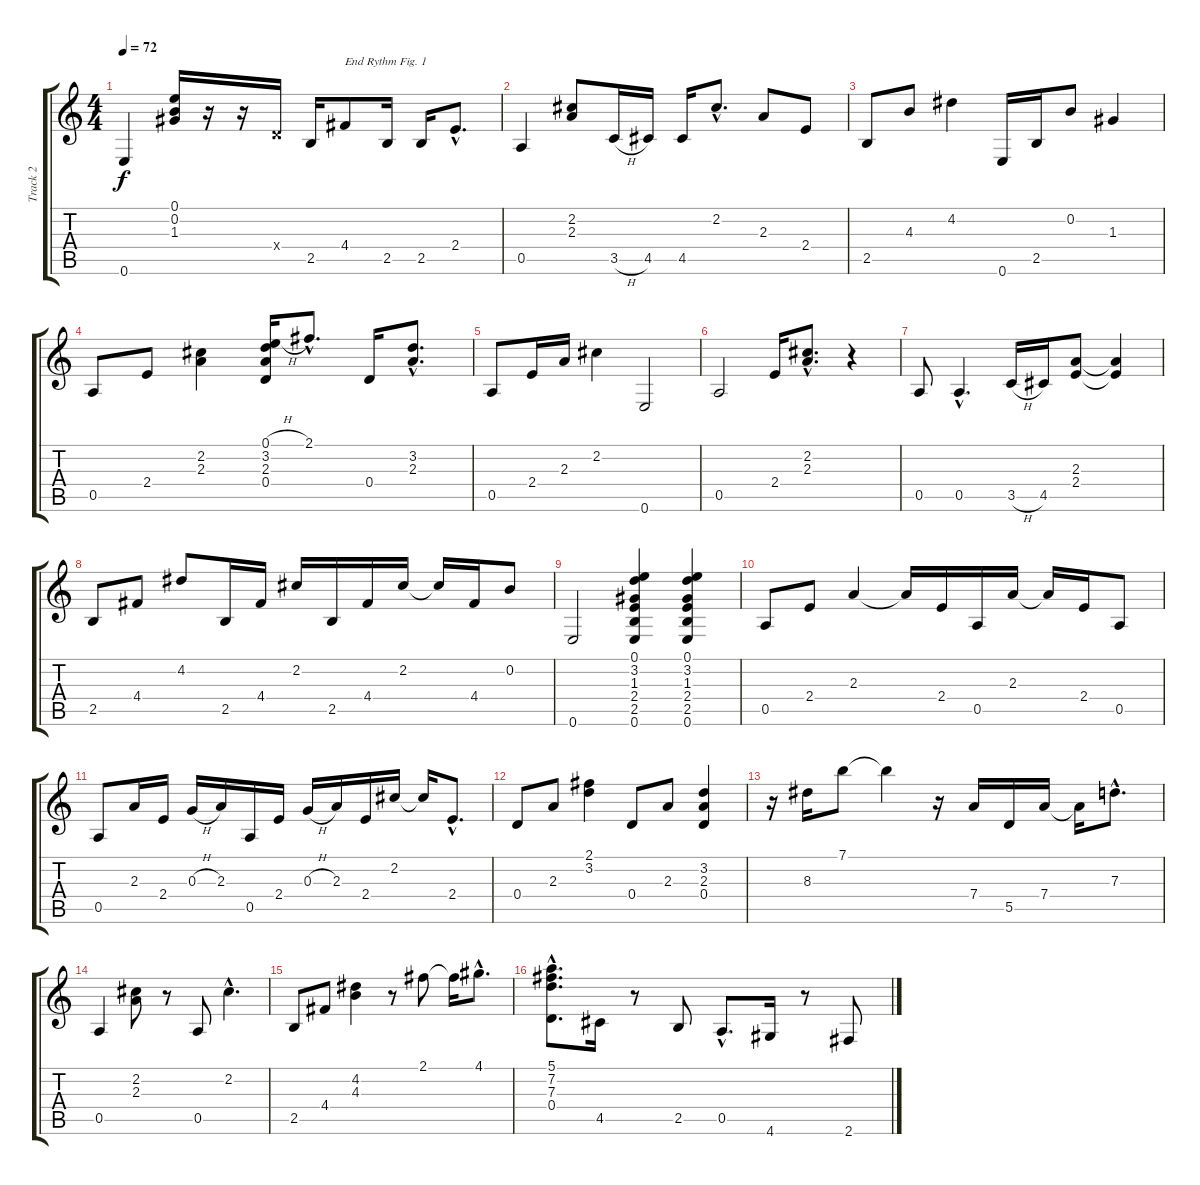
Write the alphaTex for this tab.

\track ("Track 2" "Track 2") {instrument acousticguitarnylon}
\staff {score tabs}
\tuning (E4 B3 G3 D3 A2 E2) {hide}
\ts (4 4)
\tempo 72
\clef g2
\ks c
0.6.4{dy f} (0.1 0.2 1.3).16 r.16 r.16 0.4{x}.16 2.5.16 4.4.8{txt "End Rythm Fig. 1"} 2.5.16 2.5.16 2.4{hac}.8{d} |
0.5.4 (2.2 2.3).8 3.5{h}.16 4.5.16 4.5.16 2.2{hac}.8{d} 2.3.8 2.4.8 |
2.5.8 4.3.8 4.2.4 0.6.16 2.5.16 0.2.8 1.3.4 |
0.5.8 2.4.8 (2.2 2.3).4 (0.1{h} 3.2 2.3 0.4).16 2.1{hac}.8{d} 0.4.16 (3.2{hac} 2.3{hac}).8{d} |
0.5.8 2.4.16 2.3.16 2.2.4 0.6.2 |
0.5.2 2.4.16 (2.2{hac} 2.3{hac}).8{d} r.4 |
0.5.8 0.5{hac}.4{d} 3.5{h}.16 4.5.16 (2.3 2.4).8 (2.3{t} 2.4{t}).4 |
2.5.8 4.4.8 4.2.8 2.5.16 4.4.16 2.2.16 2.5.16 4.4.16 2.2.16 2.2{t}.16 4.4.16 0.2.8 |
0.6.2 (0.1 3.2 1.3 2.4 2.5 0.6).4 (0.1 3.2 1.3 2.4 2.5 0.6).4 |
0.5.8 2.4.8 2.3.4 2.3{t}.16 2.4.16 0.5.16 2.3.16 2.3{t}.16 2.4.16 0.5.8 |
0.5.8 2.3.16 2.4.16 0.3{h}.16 2.3.16 0.5.16 2.4.16 0.3{h}.16 2.3.16 2.4.16 2.2.16 2.2{t}.16 2.4{hac}.8{d} |
0.4.8 2.3.8 (2.1 3.2).4 0.4.8 2.3.8 (3.2 2.3 0.4).4 |
r.16 8.3.16 7.1.8 7.1{t}.4 r.16 7.4.16 5.5.16 7.4.16 7.4{t}.16 7.3{hac}.8{d} |
0.5.4 (2.2 2.3).8 r.8 0.5.8 2.2{hac}.4{d} |
2.5.8 4.4.8 (4.2 4.3).4 r.8 2.1.8 2.1{t}.16 4.1{hac}.8{d} |
(5.1{hac} 7.2{hac} 7.3{hac} 0.4{hac}).8{d} 4.5.16 r.8 2.5.8 0.5{hac}.8{d} 4.6.16 r.8 2.6.8
